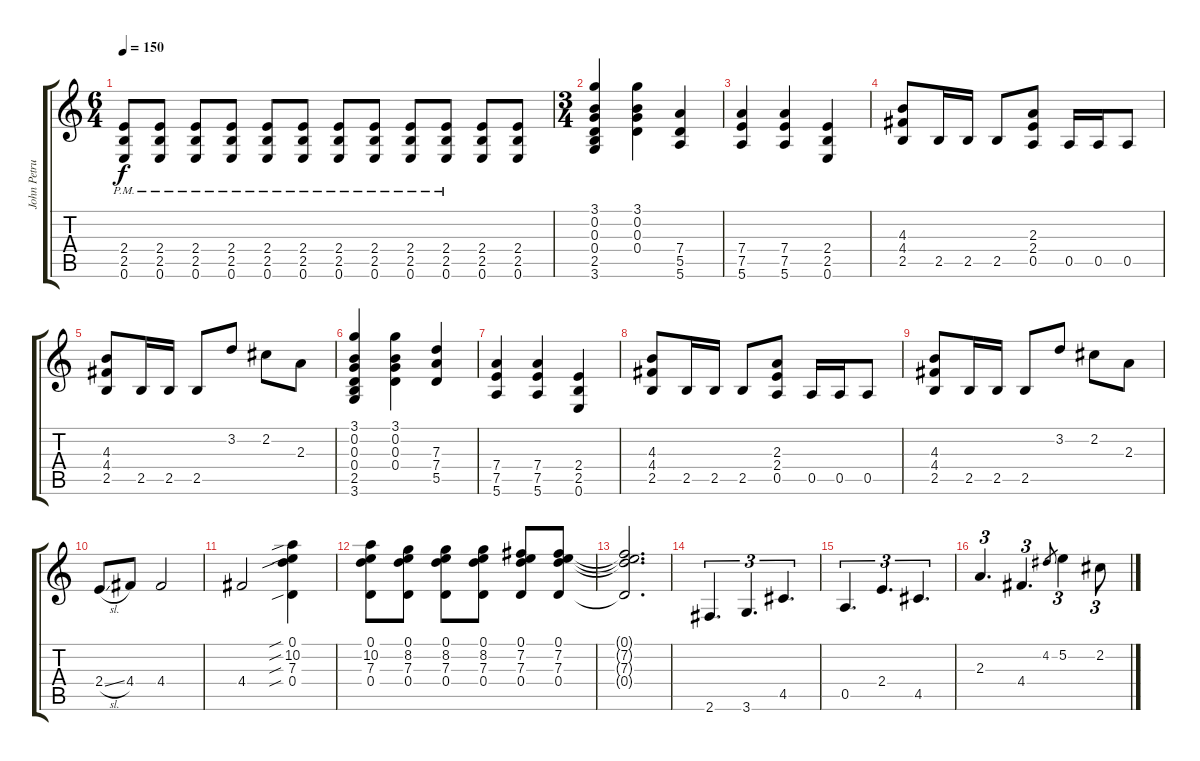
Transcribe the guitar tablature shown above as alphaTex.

\track ("John Petrucci" "John Petru") {instrument distortionguitar}
\staff {score tabs}
\tuning (E4 B3 G3 D3 A2 E2) {hide}
\ts (6 4)
\tempo 150
\clef g2
\ks c
(2.4{pm} 2.5{pm} 0.6{pm}).8{dy f} (2.4{pm} 2.5{pm} 0.6{pm}).8 (2.4{pm} 2.5{pm} 0.6{pm}).8 (2.4 2.5{pm} 0.6{pm}).8 (2.4 2.5{pm} 0.6{pm}).8 (2.4 2.5{pm} 0.6{pm}).8 (2.4 2.5{pm} 0.6{pm}).8 (2.4 2.5 0.6{pm}).8 (2.4 2.5 0.6{pm}).8 (2.4 2.5 0.6{pm}).8 (2.4 2.5 0.6).8 (2.4 2.5 0.6).8 |
\ts (3 4)
(3.1 0.2 0.3 0.4 2.5 3.6).4 (3.1 0.2 0.3 0.4).4 (7.4 5.5 5.6).4 |
(7.4 7.5 5.6).4 (7.4 7.5 5.6).4 (2.4 2.5 0.6).4 |
(4.3 4.4 2.5).8 2.5.16 2.5.16 2.5.8 (2.3 2.4 0.5).8 0.5.16 0.5.16 0.5.8 |
(4.3 4.4 2.5).8 2.5.16 2.5.16 2.5.8 3.2.8 2.2.8 2.3.8 |
(3.1 0.2 0.3 0.4 2.5 3.6).4 (3.1 0.2 0.3 0.4).4 (7.3 7.4 5.5).4 |
(7.4 7.5 5.6).4 (7.4 7.5 5.6).4 (2.4 2.5 0.6).4 |
(4.3 4.4 2.5).8 2.5.16 2.5.16 2.5.8 (2.3 2.4 0.5).8 0.5.16 0.5.16 0.5.8 |
(4.3 4.4 2.5).8 2.5.16 2.5.16 2.5.8 3.2.8 2.2.8 2.3.8 |
2.4{sl}.8{volume 14} 4.4.8 4.4.2 |
4.4.2 (0.1{sib} 10.2{sib} 7.3{sib} 0.4{sib}).4 |
(0.1 10.2 7.3 0.4).8 (0.1 8.2 7.3 0.4).8 (0.1 8.2 7.3 0.4).8 (0.1 8.2 7.3 0.4).8 (0.1 7.2 7.3 0.4).8 (0.1 7.2 7.3 0.4).8 |
(0.1{t} 7.2{t} 7.3{t} 0.4{t}).2{d} |
2.6.4{d tu (3 2)} 3.6.4{d tu (3 2)} 4.5.4{d tu (3 2)} |
0.5.4{d tu (3 2)} 2.4.4{d tu (3 2)} 4.5.4{d tu (3 2)} |
2.3.4{d tu (3 2)} 4.4.4{d tu (3 2)} 4.2.8{gr} 5.2.4{tu (3 2)} 2.2.8{tu (3 2)}
